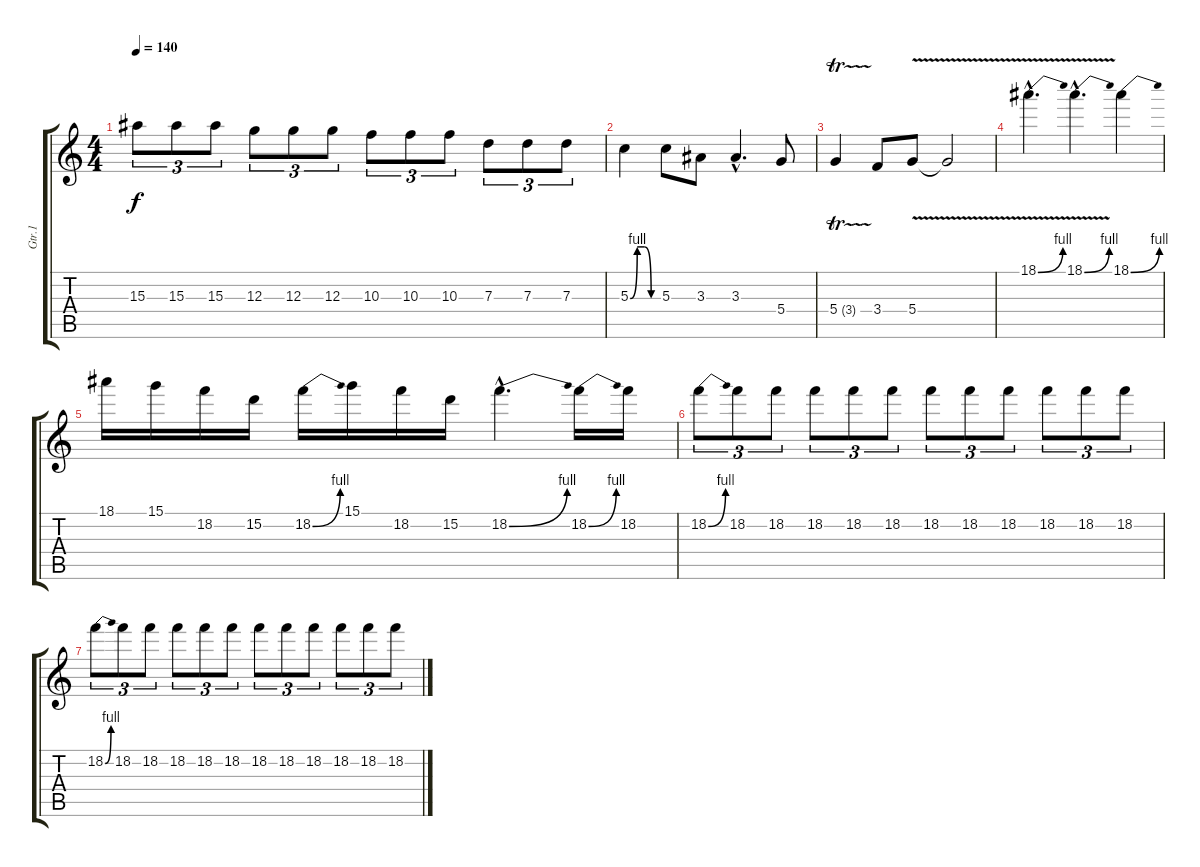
\track ("Gtr.1" "Gtr.1") {instrument overdrivenguitar}
\staff {score tabs}
\tuning (E4 B3 G3 D3 A2 E2) {hide}
\ts (4 4)
\tempo 140
\clef g2
\ks c
15.3.8{tu (3 2) dy f} 15.3.8{tu (3 2)} 15.3.8{tu (3 2)} 12.3.8{tu (3 2)} 12.3.8{tu (3 2)} 12.3.8{tu (3 2)} 10.3.8{tu (3 2)} 10.3.8{tu (3 2)} 10.3.8{tu (3 2)} 7.3.8{tu (3 2)} 7.3.8{tu (3 2)} 7.3.8{tu (3 2)} |
5.3{be (custom 0 0 15 4 30 4 45 0 60 0)}.4{volume 13} 5.3.8 3.3.8 3.3{hac}.4{d} 5.4.8 |
5.4{tr (3 32)}.4{volume 10} 3.4.8 5.4{v}.8 5.4{t}.2 |
18.1{be (bend 0 0 60 4) v hac}.4{d volume 8} 18.1{be (bend 0 0 60 4) v hac}.4{d} 18.1{be (bend 0 0 60 4)}.4 |
18.1.16{volume 5} 15.1.16 18.2.16 15.2.16 18.2{be (bend 0 0 60 4)}.16 15.1.16 18.2.16 15.2.16 18.2{be (bend 0 0 60 4) hac}.4{d} 18.2{be (bend 0 0 60 4)}.16 18.2.16 |
18.2{be (bend 0 0 60 4)}.8{tu (3 2) volume 3} 18.2.8{tu (3 2)} 18.2.8{tu (3 2)} 18.2.8{tu (3 2)} 18.2.8{tu (3 2)} 18.2.8{tu (3 2)} 18.2.8{tu (3 2)} 18.2.8{tu (3 2)} 18.2.8{tu (3 2)} 18.2.8{tu (3 2)} 18.2.8{tu (3 2)} 18.2.8{tu (3 2)} |
18.2{be (bend 0 0 60 4)}.8{tu (3 2) volume 0} 18.2.8{tu (3 2)} 18.2.8{tu (3 2)} 18.2.8{tu (3 2)} 18.2.8{tu (3 2)} 18.2.8{tu (3 2)} 18.2.8{tu (3 2)} 18.2.8{tu (3 2)} 18.2.8{tu (3 2)} 18.2.8{tu (3 2)} 18.2.8{tu (3 2)} 18.2.8{tu (3 2)}
